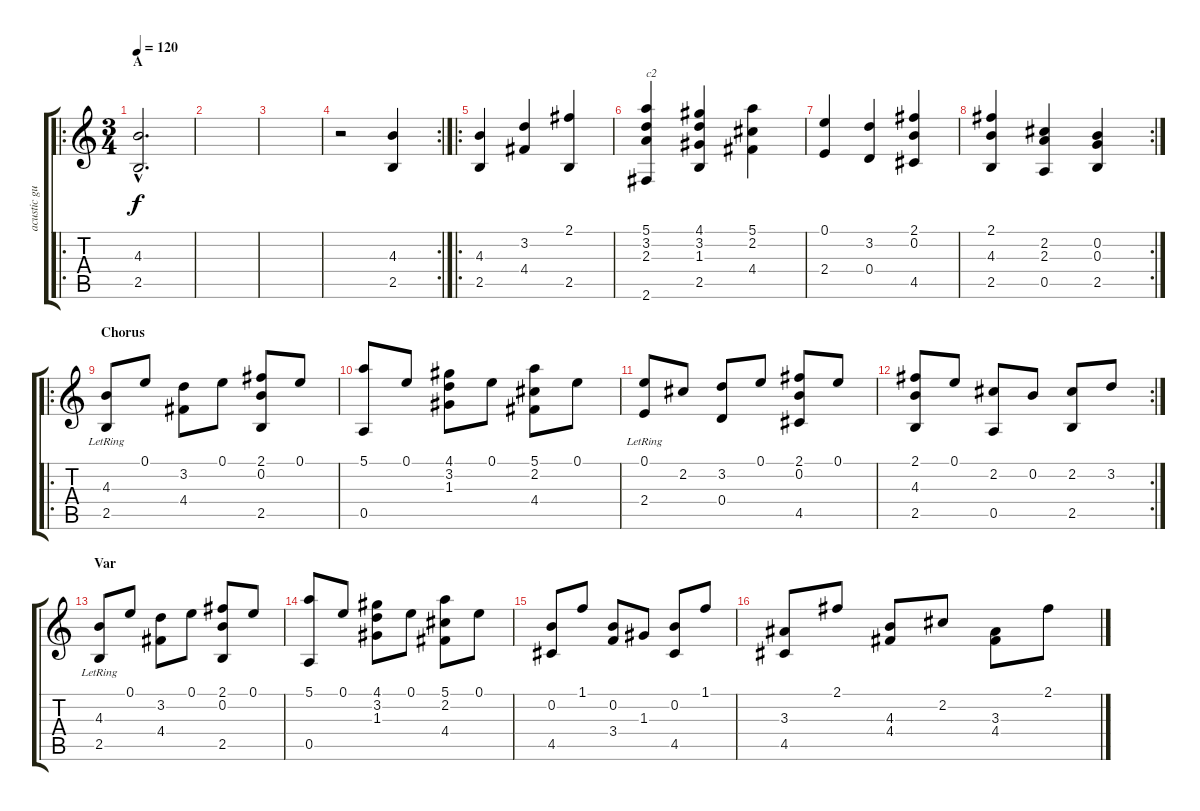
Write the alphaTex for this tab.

\track ("acustic guitar " "acustic gu") {instrument acousticguitarsteel}
\staff {score tabs}
\tuning (E4 B3 G3 D3 A2 E2) {hide}
\ro
\ts (3 4)
\section ("" "A")
\tempo 120
\clef g2
\ks c
(4.3{hac} 2.5{hac}).2{d dy f} |
|
|
\rc 2
r.2 (4.3 2.5).4 |
\ro
(4.3 2.5).4 (3.2 4.4).4 (2.1 2.5).4 |
(5.1 3.2 2.3 2.6).4{txt "c2"} (4.1 3.2 1.3 2.5).4 (5.1 2.2 4.4).4 |
(0.1 2.4).4 (3.2 0.4).4 (2.1 0.2 4.5).4 |
\rc 2
(2.1 4.3 2.5).4 (2.2 2.3 0.5).4 (0.2 0.3 2.5).4 |
\ro
\section ("" "Chorus")
(4.3 2.5{lr}).8 0.1.8 (3.2 4.4).8 0.1.8 (2.1 0.2 2.5).8 0.1.8 |
(5.1 0.5).8 0.1.8 (4.1 3.2 1.3).8 0.1.8 (5.1 2.2 4.4).8 0.1.8 |
(0.1 2.4{lr}).8 2.2.8 (3.2 0.4).8 0.1.8 (2.1 0.2 4.5).8 0.1.8 |
\rc 2
(2.1 4.3 2.5).8 0.1.8 (2.2 0.5).8 0.2.8 (2.2 2.5).8 3.2.8 |
\section ("" "Var")
(4.3 2.5{lr}).8 0.1.8 (3.2 4.4).8 0.1.8 (2.1 0.2 2.5).8 0.1.8 |
(5.1 0.5).8 0.1.8 (4.1 3.2 1.3).8 0.1.8 (5.1 2.2 4.4).8 0.1.8 |
(0.2 4.5).8 1.1.8 (0.2 3.4).8 1.3.8 (0.2 4.5).8 1.1.8 |
(3.3 4.5).8 2.1.8 (4.3 4.4).8 2.2.8 (3.3 4.4).8 2.1.8
